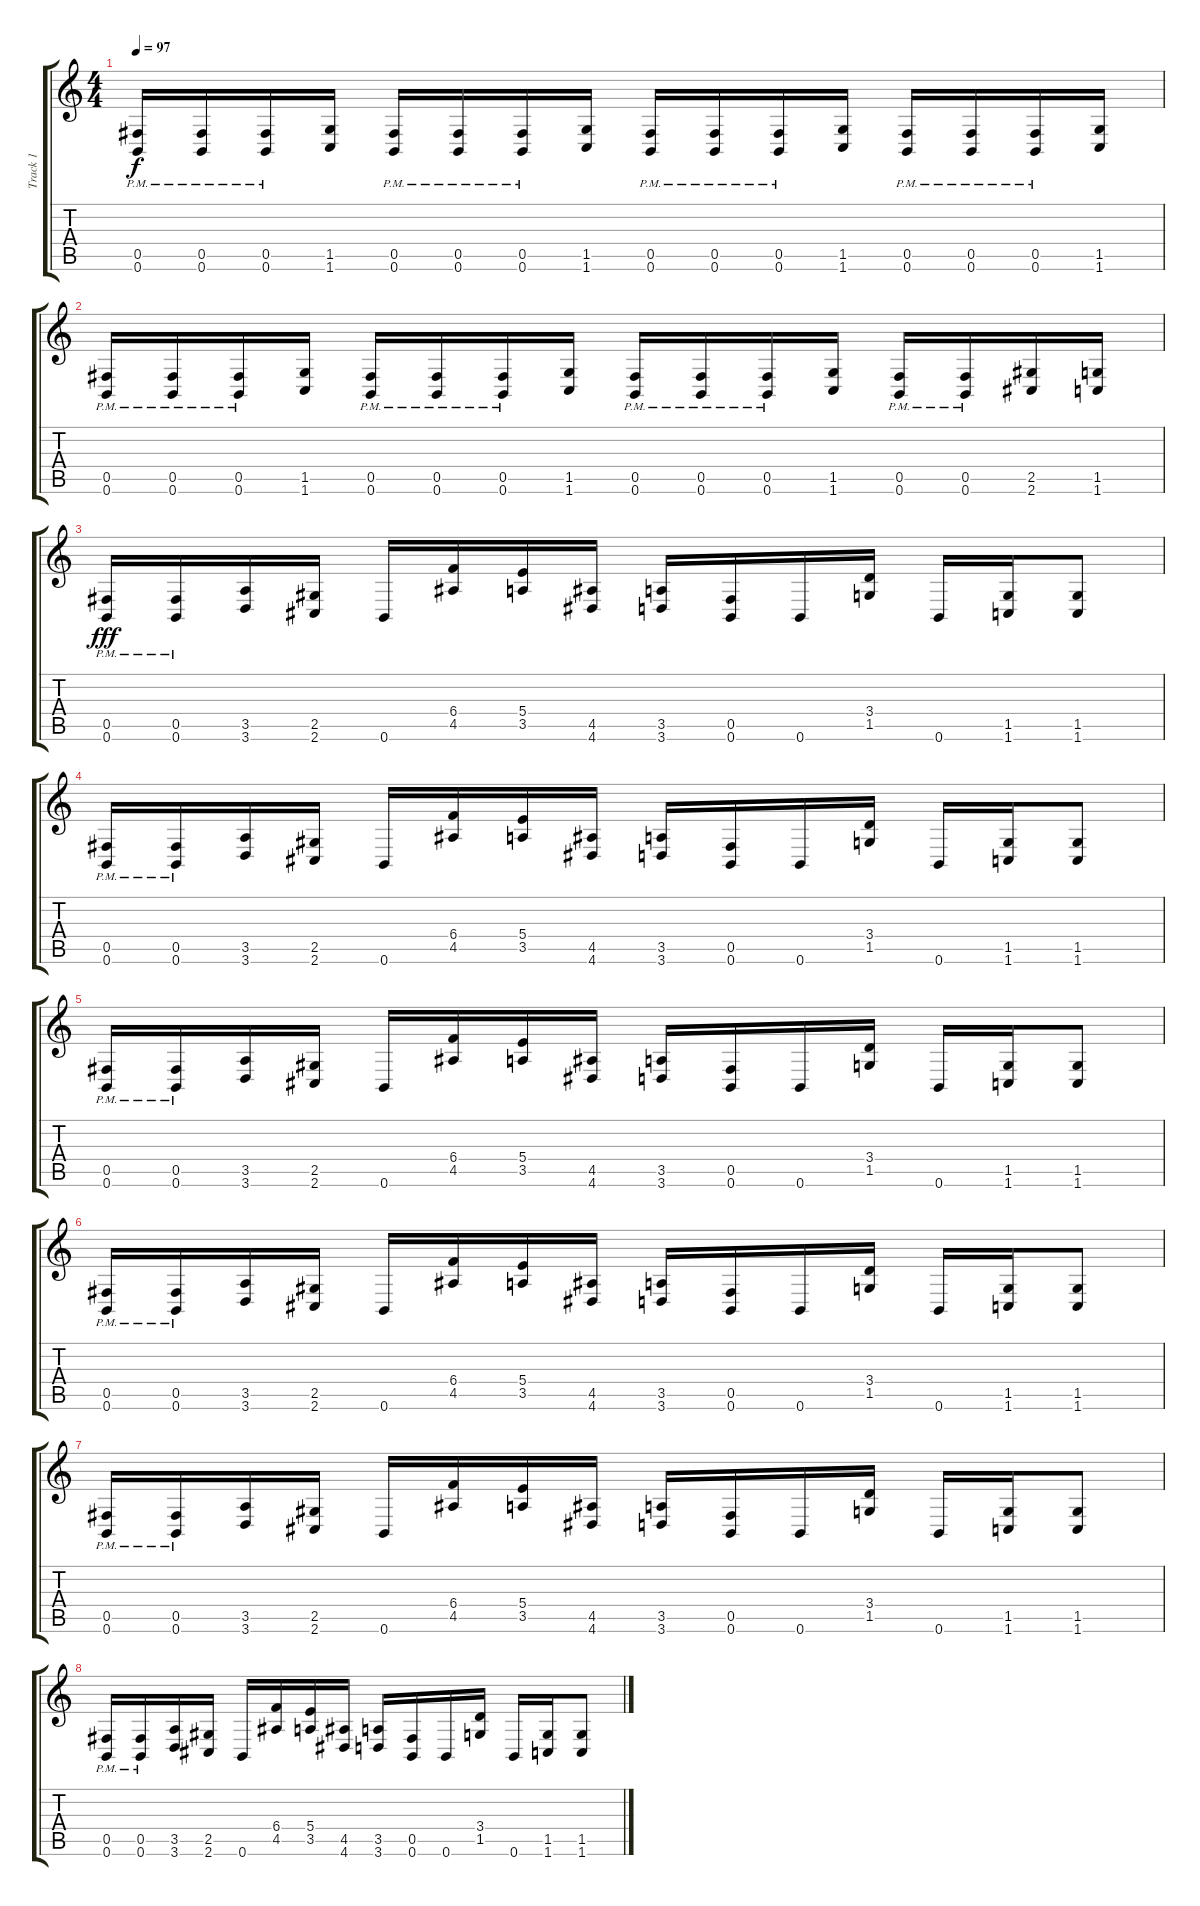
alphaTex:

\track ("Track 1" "Track 1") {instrument distortionguitar}
\staff {score tabs}
\tuning (Db4 Ab3 E3 B2 Gb2 B1) {hide}
\ts (4 4)
\tempo 97
\clef g2
\ks c
(0.5{pm} 0.6{pm}).16{dy f} (0.5{pm} 0.6{pm}).16 (0.5{pm} 0.6{pm}).16 (1.5 1.6).16 (0.5{pm} 0.6{pm}).16 (0.5{pm} 0.6{pm}).16 (0.5{pm} 0.6{pm}).16 (1.5 1.6).16 (0.5{pm} 0.6{pm}).16 (0.5{pm} 0.6{pm}).16 (0.5{pm} 0.6{pm}).16 (1.5 1.6).16 (0.5{pm} 0.6{pm}).16 (0.5{pm} 0.6{pm}).16 (0.5{pm} 0.6{pm}).16 (1.5 1.6).16 |
(0.5{pm} 0.6{pm}).16 (0.5{pm} 0.6{pm}).16 (0.5{pm} 0.6{pm}).16 (1.5 1.6).16 (0.5{pm} 0.6{pm}).16 (0.5{pm} 0.6{pm}).16 (0.5{pm} 0.6{pm}).16 (1.5 1.6).16 (0.5{pm} 0.6{pm}).16 (0.5{pm} 0.6{pm}).16 (0.5{pm} 0.6{pm}).16 (1.5 1.6).16 (0.5{pm} 0.6{pm}).16 (0.5{pm} 0.6{pm}).16 (2.5 2.6).16 (1.5 1.6).16 |
(0.5{pm} 0.6{pm}).16{dy fff} (0.5{pm} 0.6{pm}).16 (3.5 3.6).16 (2.5 2.6).16 0.6.16 (6.4 4.5).16 (5.4 3.5).16 (4.5 4.6).16 (3.5 3.6).16 (0.5 0.6).16 0.6.16 (3.4 1.5).16 0.6.16 (1.5 1.6).16 (1.5 1.6).8 |
(0.5{pm} 0.6{pm}).16 (0.5{pm} 0.6{pm}).16 (3.5 3.6).16 (2.5 2.6).16 0.6.16 (6.4 4.5).16 (5.4 3.5).16 (4.5 4.6).16 (3.5 3.6).16 (0.5 0.6).16 0.6.16 (3.4 1.5).16 0.6.16 (1.5 1.6).16 (1.5 1.6).8 |
(0.5{pm} 0.6{pm}).16 (0.5{pm} 0.6{pm}).16 (3.5 3.6).16 (2.5 2.6).16 0.6.16 (6.4 4.5).16 (5.4 3.5).16 (4.5 4.6).16 (3.5 3.6).16 (0.5 0.6).16 0.6.16 (3.4 1.5).16 0.6.16 (1.5 1.6).16 (1.5 1.6).8 |
(0.5{pm} 0.6{pm}).16 (0.5{pm} 0.6{pm}).16 (3.5 3.6).16 (2.5 2.6).16 0.6.16 (6.4 4.5).16 (5.4 3.5).16 (4.5 4.6).16 (3.5 3.6).16 (0.5 0.6).16 0.6.16 (3.4 1.5).16 0.6.16 (1.5 1.6).16 (1.5 1.6).8 |
(0.5{pm} 0.6{pm}).16 (0.5{pm} 0.6{pm}).16 (3.5 3.6).16 (2.5 2.6).16 0.6.16 (6.4 4.5).16 (5.4 3.5).16 (4.5 4.6).16 (3.5 3.6).16 (0.5 0.6).16 0.6.16 (3.4 1.5).16 0.6.16 (1.5 1.6).16 (1.5 1.6).8 |
(0.5{pm} 0.6{pm}).16 (0.5{pm} 0.6{pm}).16 (3.5 3.6).16 (2.5 2.6).16 0.6.16 (6.4 4.5).16 (5.4 3.5).16 (4.5 4.6).16 (3.5 3.6).16 (0.5 0.6).16 0.6.16 (3.4 1.5).16 0.6.16 (1.5 1.6).16 (1.5 1.6).8
